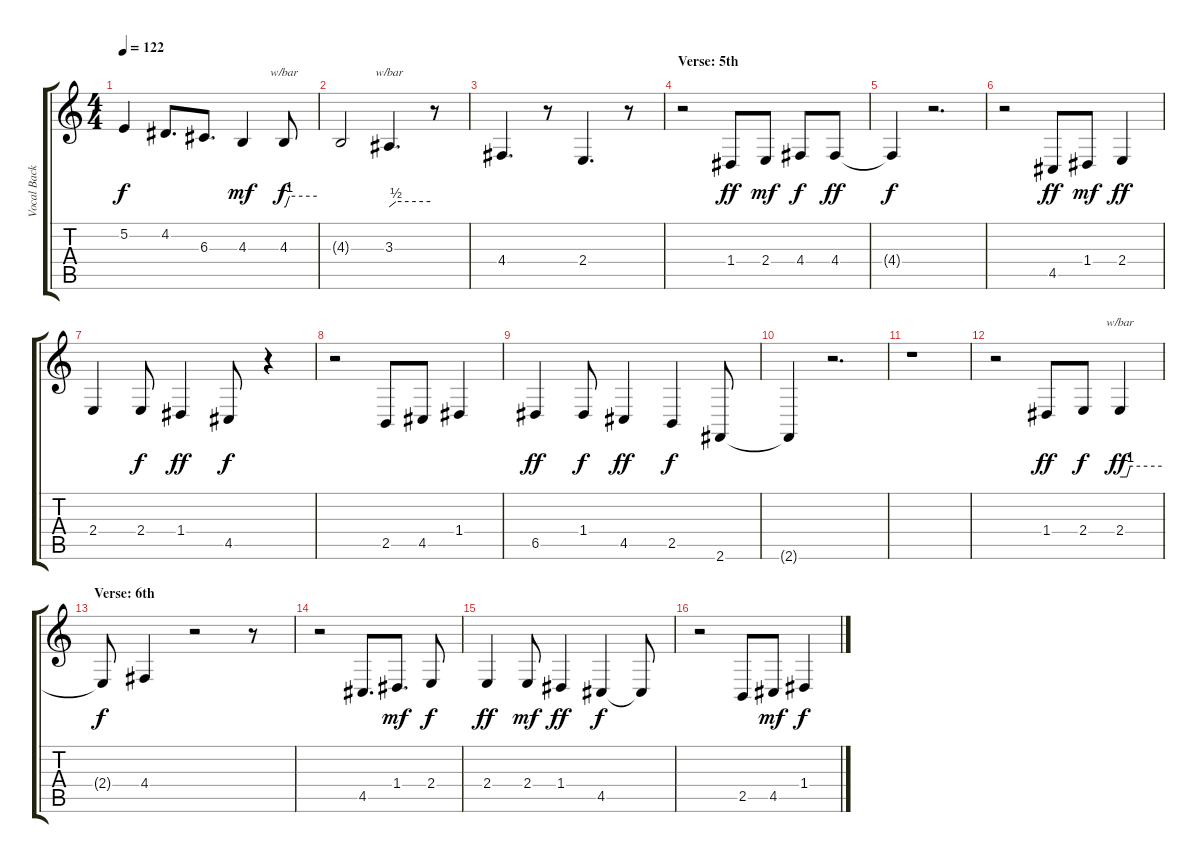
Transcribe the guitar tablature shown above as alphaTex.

\track ("Vocal Backup" "Vocal Back") {instrument frenchhorn}
\staff {score tabs}
\tuning (E4 B3 G3 D3 A2 E2) {hide}
\ts (4 4)
\tempo 122
\clef g2
\ks c
5.2{t}.4{dy f} 4.2.8{d} 6.3.8{d} 4.3.4{dy mf} 4.3.8{tbe (custom default 0 0 3 0 10 4 60 4) dy f} |
4.3{t}.2 3.3.4{d tbe (custom default 0 0 10 2 60 2)} r.8 |
4.4.4{d} r.8 2.4.4{d} r.8 |
\section ("" "Verse: 5th")
r.2 1.4.8{dy ff} 2.4.8{dy mf} 4.4.8{dy f} 4.4.8{dy ff} |
4.4{t}.4{dy f} r.2{d} |
r.2 4.5.8{dy ff} 1.4.8{dy mf} 2.4.4{dy ff} |
2.4.4 2.4.8{dy f} 1.4.4{dy ff} 4.5.8{dy f} r.4 |
r.2 2.5.8 4.5.8 1.4.4 |
6.5.4{dy ff} 1.4.8{dy f} 4.5.4{dy ff} 2.5.4{dy f} 2.6.8 |
2.6{t}.4 r.2{d} |
r.1 |
r.2 1.4.8{dy ff} 2.4.8{dy f} 2.4.4{tbe (custom default 0 0 10 0 15 4 60 4) dy ff} |
\section ("" "Verse: 6th")
2.4{t}.8{dy f} 4.4.4 r.2 r.8 |
r.2 4.5.8{d} 1.4.8{d dy mf} 2.4.8{dy f} |
2.4.4{dy ff} 2.4.8{dy mf} 1.4.4{dy ff} 4.5.4{dy f} 4.5{t}.8 |
r.2 2.5.8 4.5.8{dy mf} 1.4.4{dy f}
